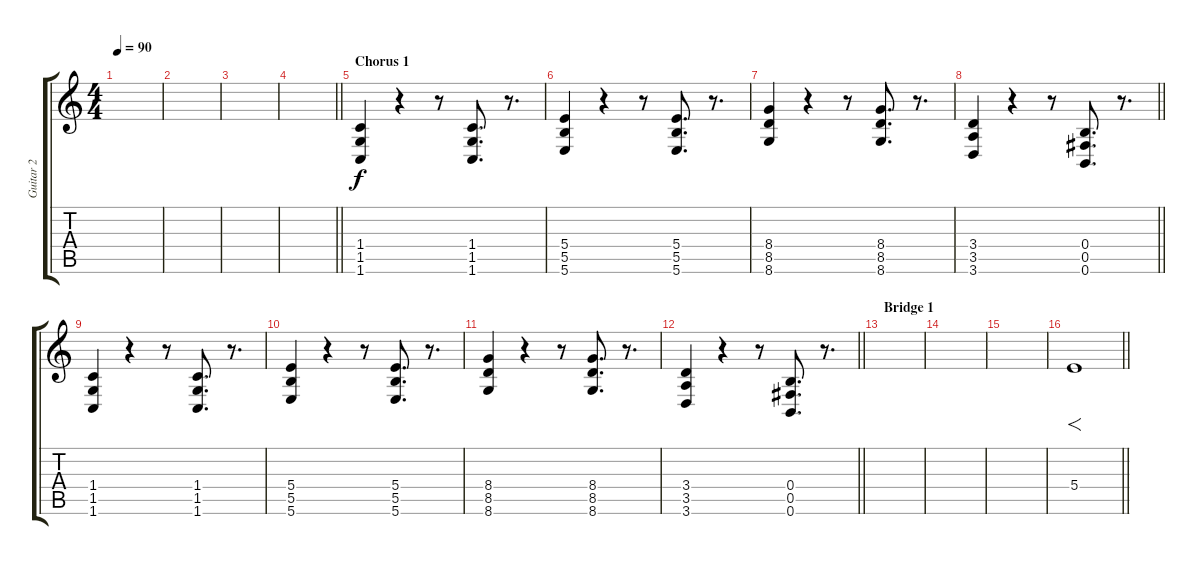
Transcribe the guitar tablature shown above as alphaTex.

\track ("Guitar 2" "Guitar 2") {instrument overdrivenguitar}
\staff {score tabs}
\tuning (Db4 Ab3 E3 B2 Gb2 B1) {hide}
\ts (4 4)
\tempo 90
\clef g2
\ks c
|
|
|
\barLineRight lightlight
|
\section ("" "Chorus 1")
(1.4 1.5 1.6).4{volume 16} r.4 r.8 (1.4 1.5 1.6).8{d} r.8{d} |
(5.4 5.5 5.6).4 r.4 r.8 (5.4 5.5 5.6).8{d} r.8{d} |
(8.4 8.5 8.6).4 r.4 r.8 (8.4 8.5 8.6).8{d} r.8{d} |
\barLineRight lightlight
(3.4 3.5 3.6).4 r.4 r.8 (0.4 0.5 0.6).8{d} r.8{d} |
(1.4 1.5 1.6).4{volume 16} r.4 r.8 (1.4 1.5 1.6).8{d} r.8{d} |
(5.4 5.5 5.6).4 r.4 r.8 (5.4 5.5 5.6).8{d} r.8{d} |
(8.4 8.5 8.6).4 r.4 r.8 (8.4 8.5 8.6).8{d} r.8{d} |
\barLineRight lightlight
(3.4 3.5 3.6).4 r.4 r.8 (0.4 0.5 0.6).8{d} r.8{d} |
\section ("" "Bridge 1")
|
|
|
\barLineRight lightlight
5.4.1{f}
